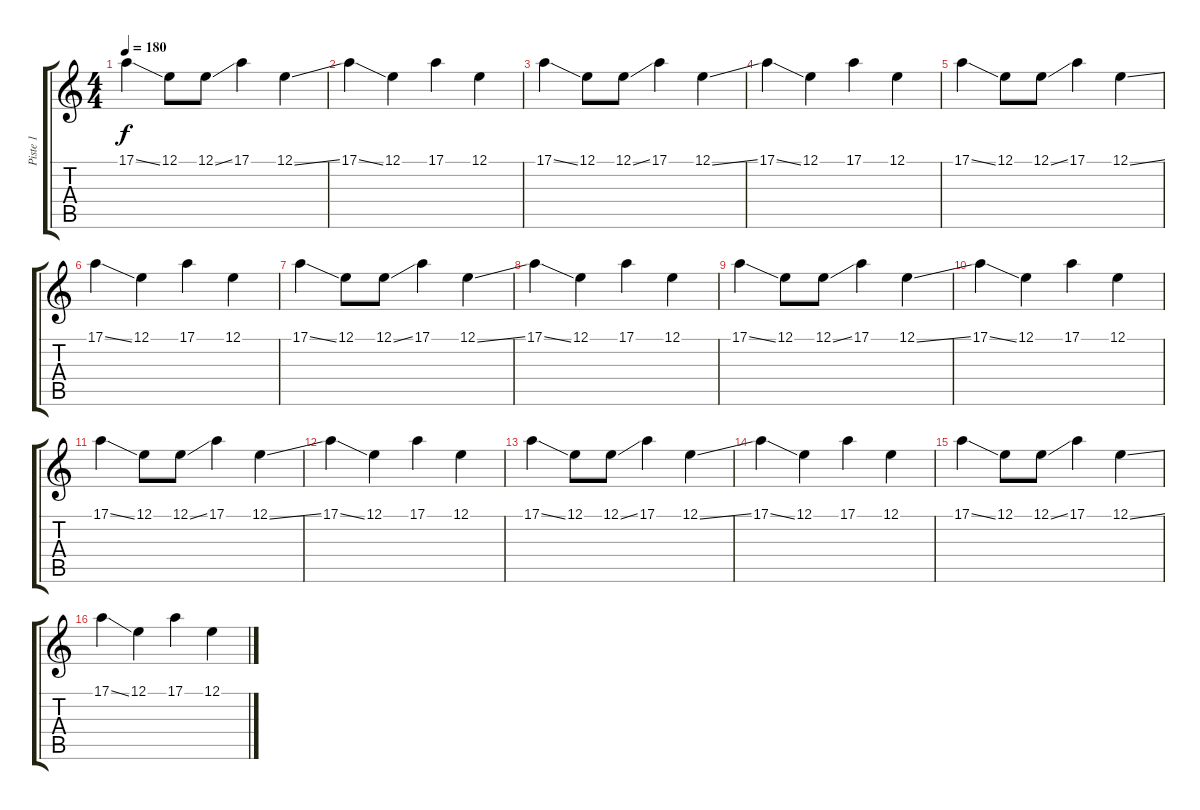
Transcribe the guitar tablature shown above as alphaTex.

\track ("Piste 1" "Piste 1") {instrument lead2sawtooth}
\staff {score tabs}
\tuning (E4 B3 G3 D3 A2 E2) {hide}
\ts (4 4)
\tempo 180
\clef g2
\ks c
17.1{ss}.4{dy f} 12.1.8 12.1{ss}.8 17.1.4 12.1{ss}.4 |
17.1{ss}.4 12.1.4 17.1.4 12.1.4 |
17.1{ss}.4 12.1.8 12.1{ss}.8 17.1.4 12.1{ss}.4 |
17.1{ss}.4 12.1.4 17.1.4 12.1.4 |
17.1{ss}.4 12.1.8 12.1{ss}.8 17.1.4 12.1{ss}.4 |
17.1{ss}.4 12.1.4 17.1.4 12.1.4 |
17.1{ss}.4 12.1.8 12.1{ss}.8 17.1.4 12.1{ss}.4 |
17.1{ss}.4 12.1.4 17.1.4 12.1.4 |
17.1{ss}.4 12.1.8 12.1{ss}.8 17.1.4 12.1{ss}.4 |
17.1{ss}.4 12.1.4 17.1.4 12.1.4 |
17.1{ss}.4 12.1.8 12.1{ss}.8 17.1.4 12.1{ss}.4 |
17.1{ss}.4 12.1.4 17.1.4 12.1.4 |
17.1{ss}.4 12.1.8 12.1{ss}.8 17.1.4 12.1{ss}.4 |
17.1{ss}.4 12.1.4 17.1.4 12.1.4 |
17.1{ss}.4 12.1.8 12.1{ss}.8 17.1.4 12.1{ss}.4 |
17.1{ss}.4 12.1.4 17.1.4 12.1.4
